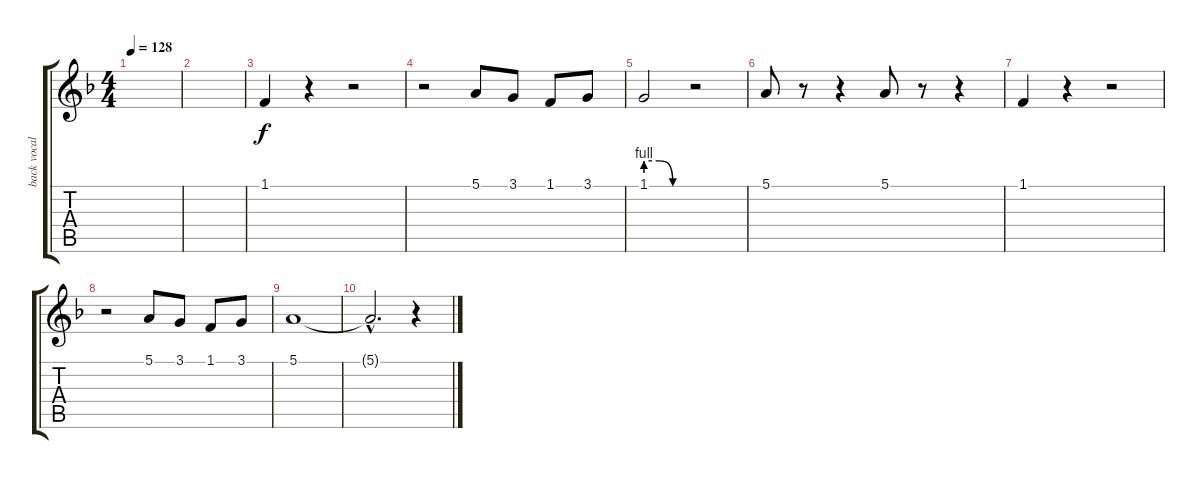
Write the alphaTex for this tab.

\track ("back vocal" "back vocal") {instrument recorder}
\staff {score tabs}
\tuning (E4 B3 G3 D3 A2 E2) {hide}
\ts (4 4)
\tempo 128
\clef g2
\ks f
|
|
1.1.4 r.4 r.2 |
r.2 5.1.8 3.1.8 1.1.8 3.1.8 |
1.1{be (custom 0 4 20 4 40 0 60 0)}.2 r.2 |
5.1.8 r.8 r.4 5.1.8 r.8 r.4 |
1.1.4 r.4 r.2 |
r.2 5.1.8 3.1.8 1.1.8 3.1.8 |
5.1.1 |
5.1{hac t}.2{d} r.4
